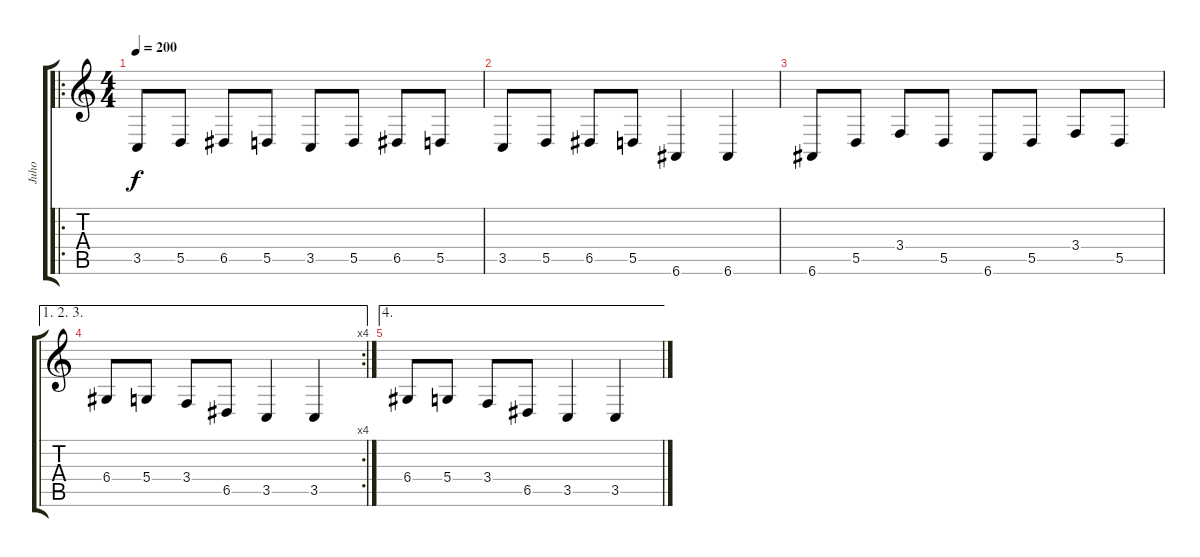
\track ("Juho" "Juho") {instrument accordion}
\staff {score tabs}
\tuning (E4 B3 G3 D3 A2 E2) {hide}
\ro
\ts (4 4)
\tempo 200
\clef g2
\ks c
3.5.8{dy f} 5.5.8 6.5.8 5.5.8 3.5.8 5.5.8 6.5.8 5.5.8 |
3.5.8 5.5.8 6.5.8 5.5.8 6.6.4 6.6.4 |
6.6.8 5.5.8 3.4.8 5.5.8 6.6.8 5.5.8 3.4.8 5.5.8 |
\ae (1 2 3)
\rc 4
6.4.8 5.4.8 3.4.8 6.5.8 3.5.4 3.5.4 |
\ae 4
6.4.8 5.4.8 3.4.8 6.5.8 3.5.4 3.5.4
